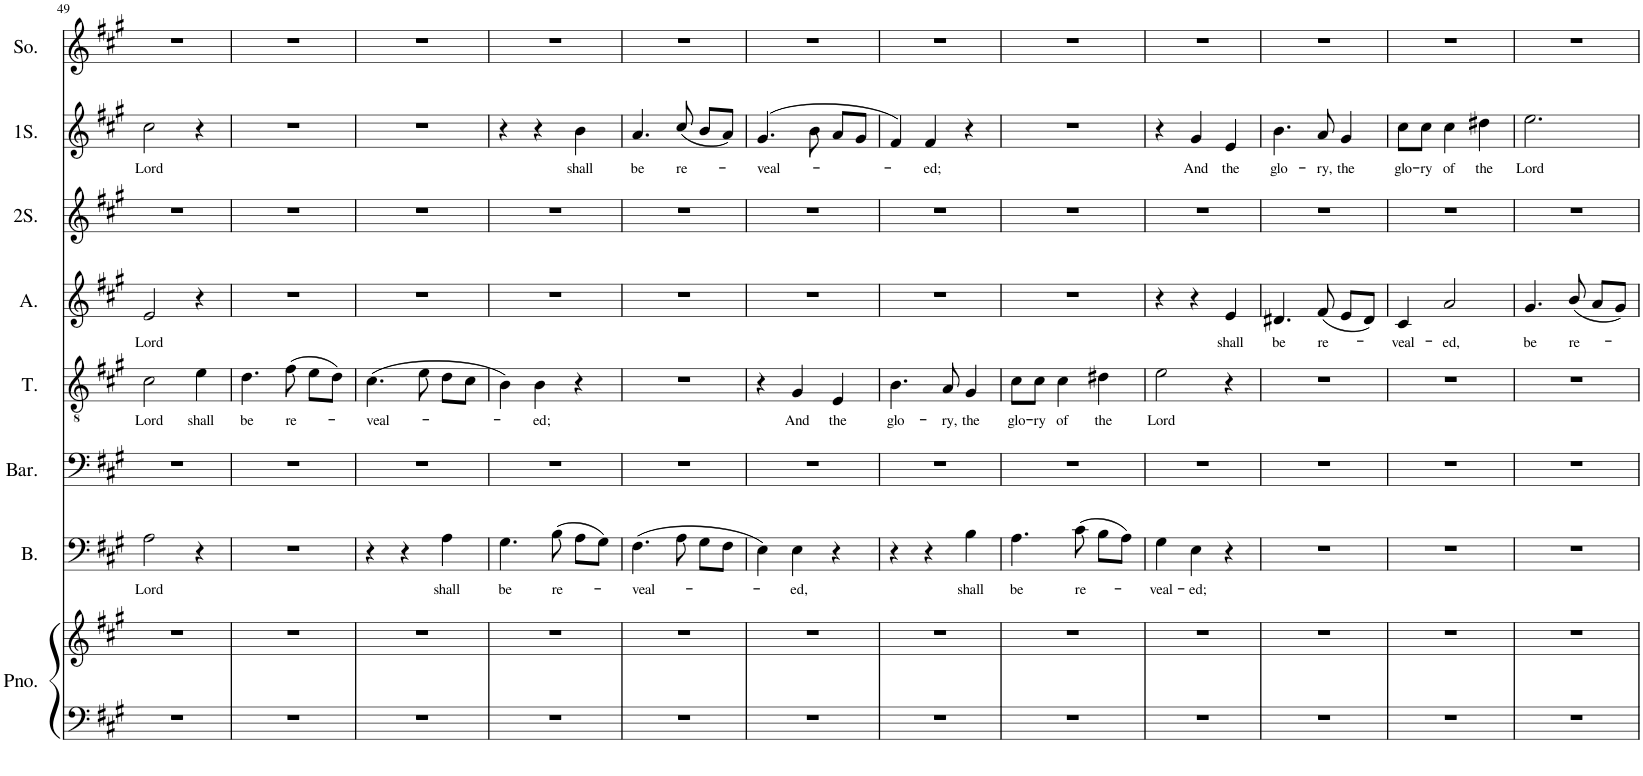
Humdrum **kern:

**kern	**kern	**kern	**text	**kern	**kern	**text	**kern	**text	**kern	**kern	**text	**kern
*part8	*part8	*part7	*part7	*part6	*part5	*part5	*part4	*part4	*part3	*part2	*part2	*part1
*staff9	*staff8	*staff7	*staff7	*staff6	*staff5	*staff5	*staff4	*staff4	*staff3	*staff2	*staff2	*staff1
*I"Piano	*	*I"Bass	*	*I"Baritone	*I"Tenor	*	*I"Alto	*	*I"2.Soprano	*I"1.Soprano	*	*I"Solo
*I'Pno.	*	*I'B.	*	*I'Bar.	*I'T.	*	*I'A.	*	*I'2S.	*I'1S.	*	*I'So.
!!LO:PB:g=z
*clefF4	*clefG2	*clefF4	*	*clefF4	*clefGv2	*	*clefG2	*	*clefG2	*clefG2	*	*clefG2
*k[f#c#g#]	*k[f#c#g#]	*k[f#c#g#]	*	*k[f#c#g#]	*k[f#c#g#]	*	*k[f#c#g#]	*	*k[f#c#g#]	*k[f#c#g#]	*	*k[f#c#g#]
*M3/4	*M3/4	*M3/4	*	*M3/4	*M3/4	*	*M3/4	*	*M3/4	*M3/4	*	*M3/4
=49	=49	=49	=49	=49	=49	=49	=49	=49	=49	=49	=49	=49
!	!	!	!LO:LY:b	!	!	!LO:LY:b	!	!LO:LY:b	!	!	!LO:LY:b	!
2.r	2.r	2A\	Lord	2.r	2c#\	Lord	2e/	Lord	2.r	2cc#\	Lord	2.r
!	!	!	!	!	!	!LO:LY:b	!	!	!	!	!	!
.	.	4r	.	.	4e\	shall	4r	.	.	4r	.	.
=50	=50	=50	=50	=50	=50	=50	=50	=50	=50	=50	=50	=50
!	!	!	!	!	!	!LO:LY:b	!	!	!	!	!	!
2.r	2.r	2.r	.	2.r	4.d\	be	2.r	.	2.r	2.r	.	2.r
!	!	!	!	!	!	!LO:LY:b	!	!	!	!	!	!
.	.	.	.	.	(8f#\	re-	.	.	.	.	.	.
.	.	.	.	.	8e\L	.	.	.	.	.	.	.
.	.	.	.	.	8d\J)	.	.	.	.	.	.	.
=51	=51	=51	=51	=51	=51	=51	=51	=51	=51	=51	=51	=51
!	!	!	!	!	!	!LO:LY:b	!	!	!	!	!	!
2.r	2.r	4r	.	2.r	(4.c#\	-veal-	2.r	.	2.r	2.r	.	2.r
.	.	4r	.	.	.	.	.	.	.	.	.	.
.	.	.	.	.	8e\	.	.	.	.	.	.	.
!	!	!	!LO:LY:b	!	!	!	!	!	!	!	!	!
.	.	4A\	shall	.	8d\L	.	.	.	.	.	.	.
.	.	.	.	.	8c#\J	.	.	.	.	.	.	.
=52	=52	=52	=52	=52	=52	=52	=52	=52	=52	=52	=52	=52
!	!	!	!LO:LY:b	!	!	!	!	!	!	!	!	!
2.r	2.r	4.G#\	be	2.r	4B\)	.	2.r	.	2.r	4r	.	2.r
!	!	!	!	!	!	!LO:LY:b	!	!	!	!	!	!
.	.	.	.	.	4B\	-ed;	.	.	.	4r	.	.
!	!	!	!LO:LY:b	!	!	!	!	!	!	!	!	!
.	.	(8B\	re-	.	.	.	.	.	.	.	.	.
!	!	!	!	!	!	!	!	!	!	!	!LO:LY:b	!
.	.	8A\L	.	.	4r	.	.	.	.	4b\	shall	.
.	.	8G#\J)	.	.	.	.	.	.	.	.	.	.
=53	=53	=53	=53	=53	=53	=53	=53	=53	=53	=53	=53	=53
!	!	!	!LO:LY:b	!	!	!	!	!	!	!	!LO:LY:b	!
2.r	2.r	(4.F#\	-veal-	2.r	2.r	.	2.r	.	2.r	4.a/	be	2.r
!	!	!	!	!	!	!	!	!	!	!	!LO:LY:b	!
.	.	8A\	.	.	.	.	.	.	.	(8cc#/	re-	.
.	.	8G#\L	.	.	.	.	.	.	.	8b/L	.	.
.	.	8F#\J	.	.	.	.	.	.	.	8a/J)	.	.
=54	=54	=54	=54	=54	=54	=54	=54	=54	=54	=54	=54	=54
!	!	!	!	!	!	!	!	!	!	!	!LO:LY:b	!
2.r	2.r	4E\)	.	2.r	4r	.	2.r	.	2.r	(4.g#/	-veal-	2.r
!	!	!	!LO:LY:b	!	!	!LO:LY:b	!	!	!	!	!	!
.	.	4E\	-ed,	.	4G#/	And	.	.	.	.	.	.
.	.	.	.	.	.	.	.	.	.	8b\	.	.
!	!	!	!	!	!	!LO:LY:b	!	!	!	!	!	!
.	.	4r	.	.	4E/	the	.	.	.	8a/L	.	.
.	.	.	.	.	.	.	.	.	.	8g#/J	.	.
=55	=55	=55	=55	=55	=55	=55	=55	=55	=55	=55	=55	=55
!	!	!	!	!	!	!LO:LY:b	!	!	!	!	!	!
2.r	2.r	4r	.	2.r	4.B\	glo-	2.r	.	2.r	4f#/)	.	2.r
!	!	!	!	!	!	!	!	!	!	!	!LO:LY:b	!
.	.	4r	.	.	.	.	.	.	.	4f#/	-ed;	.
!	!	!	!	!	!	!LO:LY:b	!	!	!	!	!	!
.	.	.	.	.	8A/	-ry,	.	.	.	.	.	.
!	!	!	!LO:LY:b	!	!	!LO:LY:b	!	!	!	!	!	!
.	.	4B\	shall	.	4G#/	the	.	.	.	4r	.	.
=56	=56	=56	=56	=56	=56	=56	=56	=56	=56	=56	=56	=56
!	!	!	!LO:LY:b	!	!	!LO:LY:b	!	!	!	!	!	!
2.r	2.r	4.A\	be	2.r	8c#\L	glo-	2.r	.	2.r	2.r	.	2.r
!	!	!	!	!	!	!LO:LY:b	!	!	!	!	!	!
.	.	.	.	.	8c#\J	-ry	.	.	.	.	.	.
!	!	!	!	!	!	!LO:LY:b	!	!	!	!	!	!
.	.	.	.	.	4c#\	of	.	.	.	.	.	.
!	!	!	!LO:LY:b	!	!	!	!	!	!	!	!	!
.	.	(8c#\	re-	.	.	.	.	.	.	.	.	.
!	!	!	!	!	!	!LO:LY:b	!	!	!	!	!	!
.	.	8B\L	.	.	4d#X\	the	.	.	.	.	.	.
.	.	8A\J)	.	.	.	.	.	.	.	.	.	.
=57	=57	=57	=57	=57	=57	=57	=57	=57	=57	=57	=57	=57
!	!	!	!LO:LY:b	!	!	!LO:LY:b	!	!	!	!	!	!
2.r	2.r	4G#\	-veal-	2.r	2e\	Lord	4r	.	2.r	4r	.	2.r
!	!	!	!LO:LY:b	!	!	!	!	!	!	!	!LO:LY:b	!
.	.	4E\	-ed;	.	.	.	4r	.	.	4g#/	And	.
!	!	!	!	!	!	!	!	!LO:LY:b	!	!	!LO:LY:b	!
.	.	4r	.	.	4r	.	4e/	shall	.	4e/	the	.
=58	=58	=58	=58	=58	=58	=58	=58	=58	=58	=58	=58	=58
!	!	!	!	!	!	!	!	!LO:LY:b	!	!	!LO:LY:b	!
2.r	2.r	2.r	.	2.r	2.r	.	4.d#X/	be	2.r	4.b\	glo-	2.r
!	!	!	!	!	!	!	!	!LO:LY:b	!	!	!LO:LY:b	!
.	.	.	.	.	.	.	(8f#/	re-	.	8a/	-ry,	.
!	!	!	!	!	!	!	!	!	!	!	!LO:LY:b	!
.	.	.	.	.	.	.	8e/L	.	.	4g#/	the	.
.	.	.	.	.	.	.	8d#/J)	.	.	.	.	.
=59	=59	=59	=59	=59	=59	=59	=59	=59	=59	=59	=59	=59
!	!	!	!	!	!	!	!	!LO:LY:b	!	!	!LO:LY:b	!
2.r	2.r	2.r	.	2.r	2.r	.	4c#/	-veal-	2.r	8cc#\L	glo-	2.r
!	!	!	!	!	!	!	!	!	!	!	!LO:LY:b	!
.	.	.	.	.	.	.	.	.	.	8cc#\J	-ry	.
!	!	!	!	!	!	!	!	!LO:LY:b	!	!	!LO:LY:b	!
.	.	.	.	.	.	.	2a/	-ed,	.	4cc#\	of	.
!	!	!	!	!	!	!	!	!	!	!	!LO:LY:b	!
.	.	.	.	.	.	.	.	.	.	4dd#X\	the	.
=60	=60	=60	=60	=60	=60	=60	=60	=60	=60	=60	=60	=60
!	!	!	!	!	!	!	!	!LO:LY:b	!	!	!LO:LY:b	!
2.r	2.r	2.r	.	2.r	2.r	.	4.g#/	be	2.r	2.ee\	Lord	2.r
!	!	!	!	!	!	!	!	!LO:LY:b	!	!	!	!
.	.	.	.	.	.	.	(8b/	re-	.	.	.	.
.	.	.	.	.	.	.	8a/L	.	.	.	.	.
.	.	.	.	.	.	.	8g#/J)	.	.	.	.	.
=	=	=	=	=	=	=	=	=	=	=	=	=
*-	*-	*-	*-	*-	*-	*-	*-	*-	*-	*-	*-	*-
